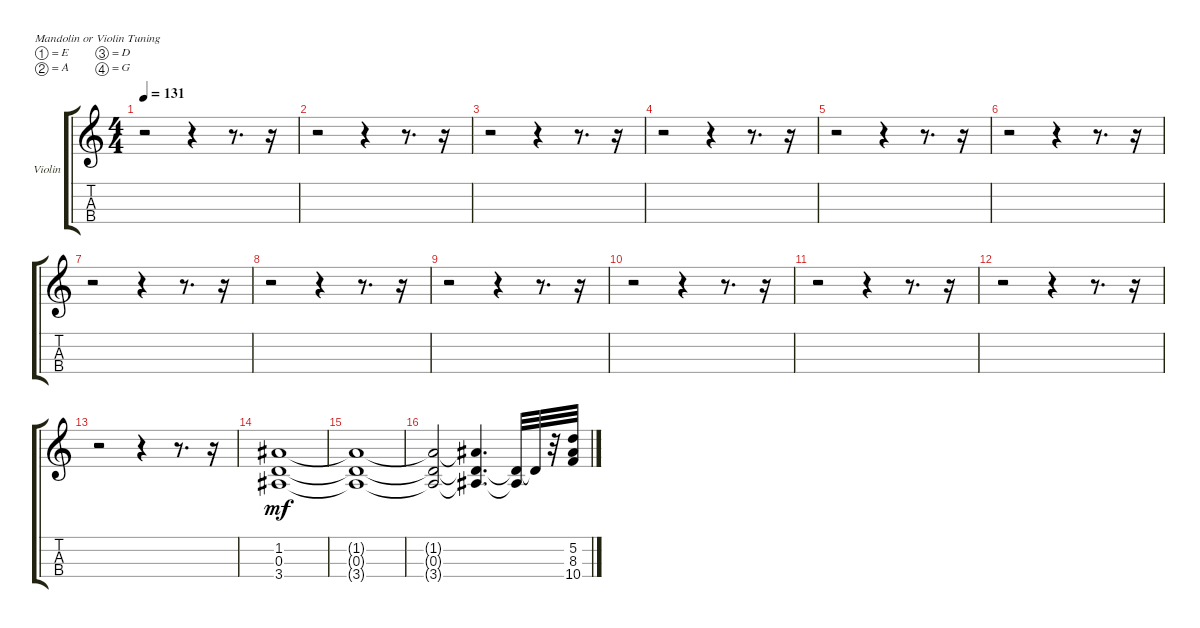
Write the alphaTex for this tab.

\bracketExtendMode groupsimilarinstruments
\firstSystemTrackNameOrientation horizontal
\otherSystemsTrackNameOrientation horizontal
\track ("Violin" "Violin") {instrument violin}
\staff {score tabs}
\tuning (E5 A4 D4 G3)
\ts (4 4)
\tempo 131
\clef g2
\scale
0.333333
\ks c
r.2{dy mf} r.4 r.8{d} r.16 |
\scale
0.333333 r.2 r.4 r.8{d} r.16 |
\scale
0.333333 r.2 r.4 r.8{d} r.16 |
\scale
0.333333 r.2 r.4 r.8{d} r.16 |
\scale
0.333333 r.2 r.4 r.8{d} r.16 |
\scale
0.333333 r.2 r.4 r.8{d} r.16 |
\scale
0.333333 r.2 r.4 r.8{d} r.16 |
\scale
0.333333 r.2 r.4 r.8{d} r.16 |
\scale
0.333333 r.2 r.4 r.8{d} r.16 |
\scale
0.333333 r.2 r.4 r.8{d} r.16 |
\scale
0.333333 r.2 r.4 r.8{d} r.16 |
\scale
0.333333 r.2 r.4 r.8{d} r.16 |
\scale
0.333333 r.2 r.4 r.8{d} r.16 |
\scale
0.333333 (3.4 0.3 1.2).1 |
\scale
0.333333 (3.4{t} 0.3{t} 1.2{t}).1 |
(3.4{t} 0.3{t} 1.2{t}).2 (3.4{t} 0.3{t} 1.2{t}).4{d} (3.4{t} 0.3{t}).32 0.3{t}.32 r.32 (5.2 8.3 10.4).32
